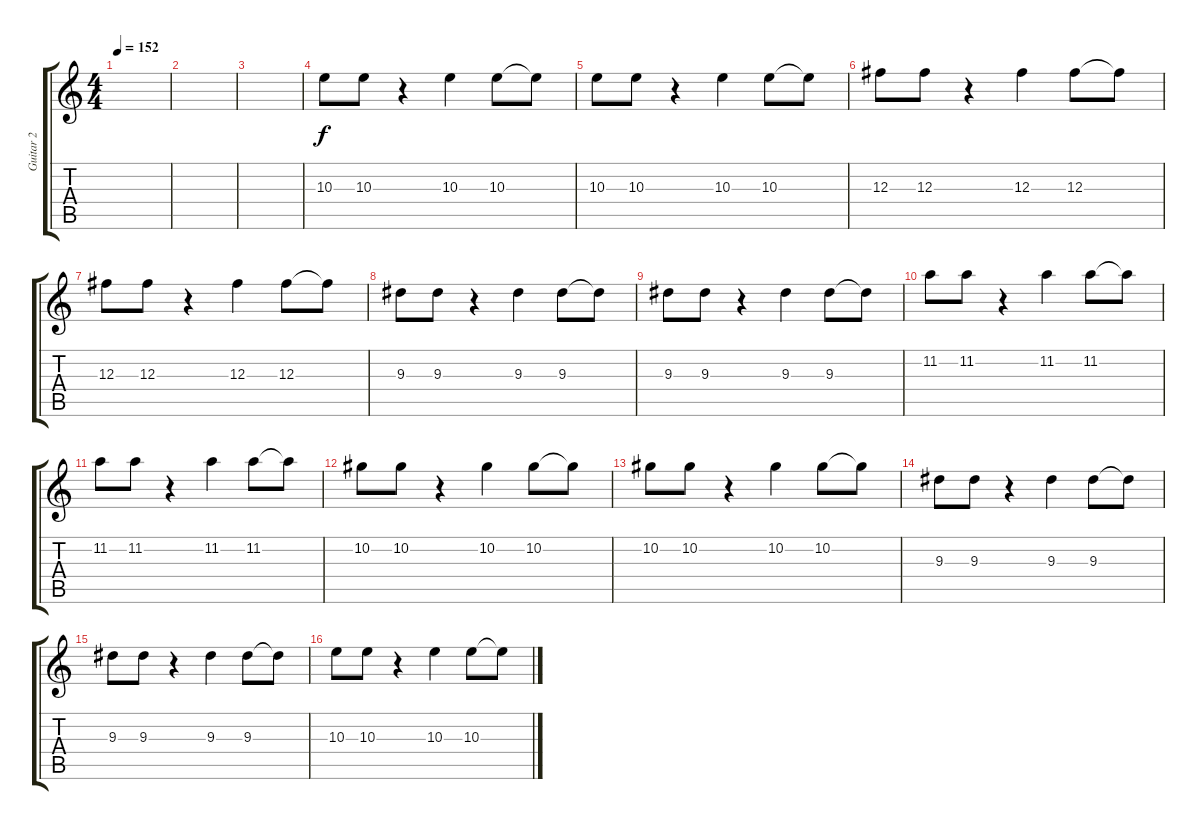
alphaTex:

\track ("Guitar 2" "Guitar 2") {instrument electricguitarjazz}
\staff {score tabs}
\tuning (Eb4 Bb3 Gb3 Db3 Ab2 Db2) {hide}
\ts (4 4)
\tempo 152
\clef g2
\ks c
|
|
|
10.3.8 10.3.8 r.4 10.3.4 10.3.8 10.3{t}.8 |
10.3.8 10.3.8 r.4 10.3.4 10.3.8 10.3{t}.8 |
12.3.8 12.3.8 r.4 12.3.4 12.3.8 12.3{t}.8 |
12.3.8 12.3.8 r.4 12.3.4 12.3.8 12.3{t}.8 |
9.3.8 9.3.8 r.4 9.3.4 9.3.8 9.3{t}.8 |
9.3.8 9.3.8 r.4 9.3.4 9.3.8 9.3{t}.8 |
11.2.8 11.2.8 r.4 11.2.4 11.2.8 11.2{t}.8 |
11.2.8 11.2.8 r.4 11.2.4 11.2.8 11.2{t}.8 |
10.2.8 10.2.8 r.4 10.2.4 10.2.8 10.2{t}.8 |
10.2.8 10.2.8 r.4 10.2.4 10.2.8 10.2{t}.8 |
9.3.8 9.3.8 r.4 9.3.4 9.3.8 9.3{t}.8 |
9.3.8 9.3.8 r.4 9.3.4 9.3.8 9.3{t}.8 |
10.3.8 10.3.8 r.4 10.3.4 10.3.8 10.3{t}.8
